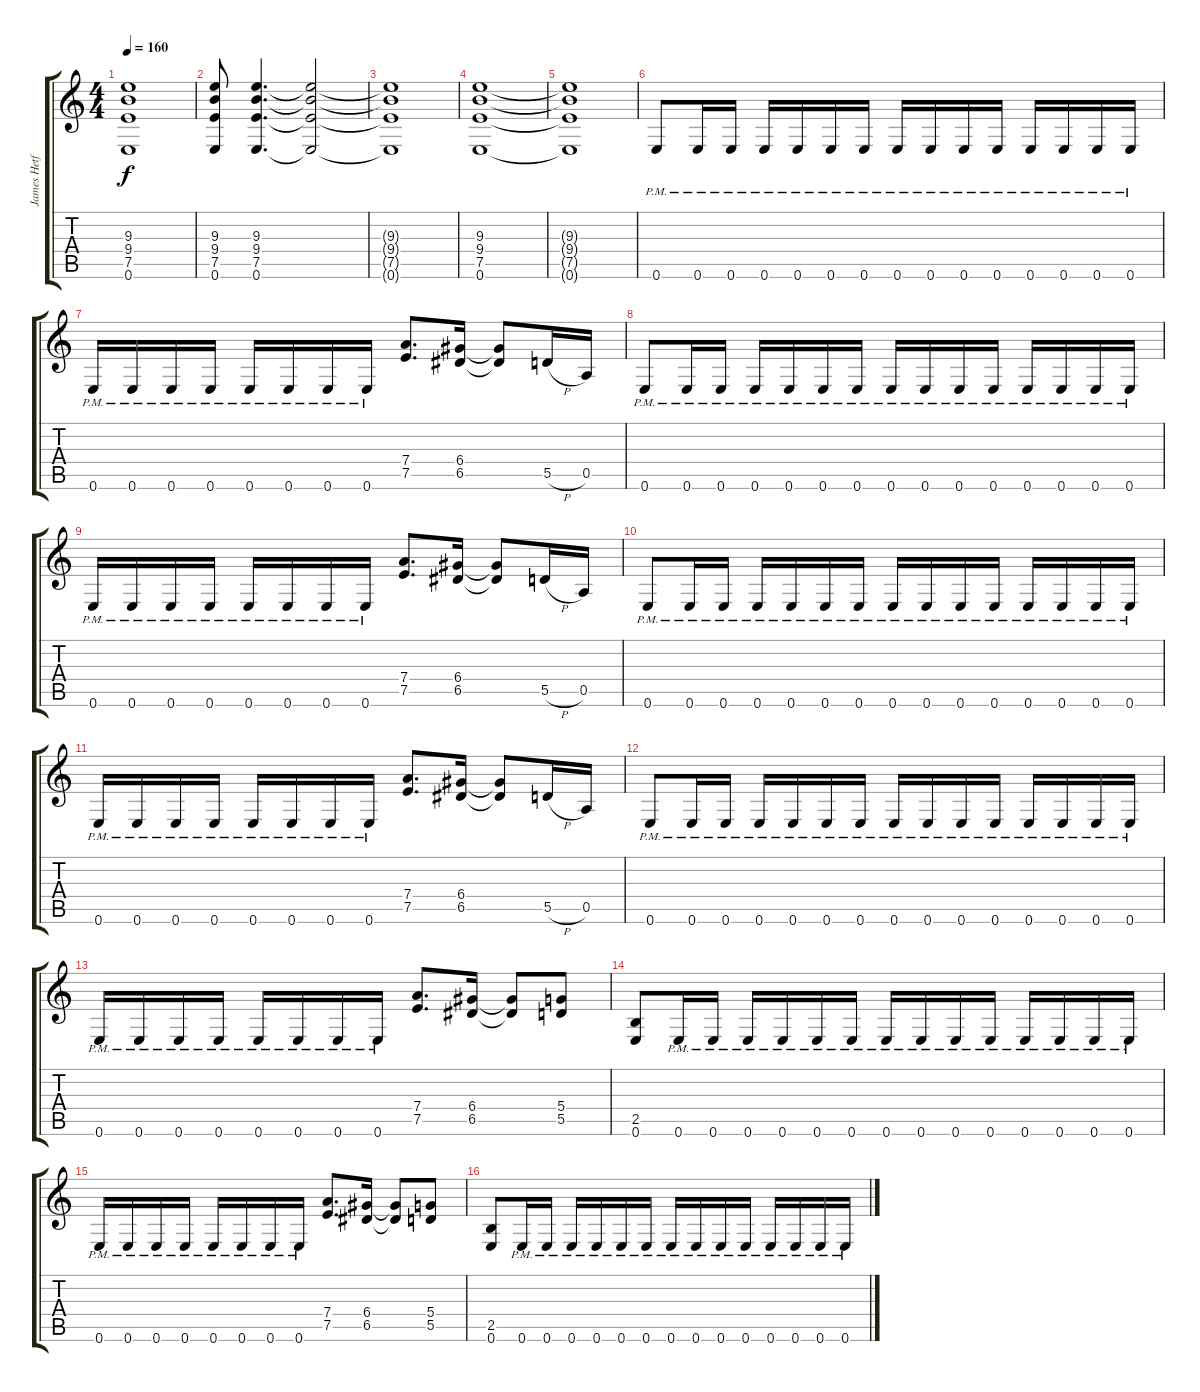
\track ("James Hetfield - Rhythm Guitar" "James Hetf") {instrument distortionguitar}
\staff {score tabs}
\tuning (E4 B3 G3 D3 A2 E2) {hide}
\ts (4 4)
\tempo 160
\clef g2
\ks c
(9.3{t} 9.4{t} 7.5{t} 0.6{t}).1{dy f} |
(9.3 9.4 7.5 0.6).8 (9.3 9.4 7.5 0.6).4{d} (9.3{t} 9.4{t} 7.5{t} 0.6{t}).2 |
(9.3{t} 9.4{t} 7.5{t} 0.6{t}).1 |
(9.3 9.4 7.5 0.6).1 |
(9.3{t} 9.4{t} 7.5{t} 0.6{t}).1 |
0.6{pm}.8{volume 16 balance 8} 0.6{pm}.16 0.6{pm}.16 0.6{pm}.16 0.6{pm}.16 0.6{pm}.16 0.6{pm}.16 0.6{pm}.16 0.6{pm}.16 0.6{pm}.16 0.6{pm}.16 0.6{pm}.16 0.6{pm}.16 0.6{pm}.16 0.6{pm}.16 |
0.6{pm}.16 0.6{pm}.16 0.6{pm}.16 0.6{pm}.16 0.6{pm}.16 0.6{pm}.16 0.6{pm}.16 0.6{pm}.16 (7.4 7.5).8{d} (6.4 6.5).16 (6.4{t} 6.5{t}).8 5.5{h}.16 0.5.16 |
0.6{pm}.8 0.6{pm}.16 0.6{pm}.16 0.6{pm}.16 0.6{pm}.16 0.6{pm}.16 0.6{pm}.16 0.6{pm}.16 0.6{pm}.16 0.6{pm}.16 0.6{pm}.16 0.6{pm}.16 0.6{pm}.16 0.6{pm}.16 0.6{pm}.16 |
0.6{pm}.16 0.6{pm}.16 0.6{pm}.16 0.6{pm}.16 0.6{pm}.16 0.6{pm}.16 0.6{pm}.16 0.6{pm}.16 (7.4 7.5).8{d} (6.4 6.5).16 (6.4{t} 6.5{t}).8 5.5{h}.16 0.5.16 |
0.6{pm}.8 0.6{pm}.16 0.6{pm}.16 0.6{pm}.16 0.6{pm}.16 0.6{pm}.16 0.6{pm}.16 0.6{pm}.16 0.6{pm}.16 0.6{pm}.16 0.6{pm}.16 0.6{pm}.16 0.6{pm}.16 0.6{pm}.16 0.6{pm}.16 |
0.6{pm}.16 0.6{pm}.16 0.6{pm}.16 0.6{pm}.16 0.6{pm}.16 0.6{pm}.16 0.6{pm}.16 0.6{pm}.16 (7.4 7.5).8{d} (6.4 6.5).16 (6.4{t} 6.5{t}).8 5.5{h}.16 0.5.16 |
0.6{pm}.8 0.6{pm}.16 0.6{pm}.16 0.6{pm}.16 0.6{pm}.16 0.6{pm}.16 0.6{pm}.16 0.6{pm}.16 0.6{pm}.16 0.6{pm}.16 0.6{pm}.16 0.6{pm}.16 0.6{pm}.16 0.6{pm}.16 0.6{pm}.16 |
0.6{pm}.16 0.6{pm}.16 0.6{pm}.16 0.6{pm}.16 0.6{pm}.16 0.6{pm}.16 0.6{pm}.16 0.6{pm}.16 (7.4 7.5).8{d volume 13 balance 0} (6.4 6.5).16 (6.4{t} 6.5{t}).8 (5.4 5.5).8 |
(2.5 0.6).8 0.6{pm}.16 0.6{pm}.16 0.6{pm}.16 0.6{pm}.16 0.6{pm}.16 0.6{pm}.16 0.6{pm}.16 0.6{pm}.16 0.6{pm}.16 0.6{pm}.16 0.6{pm}.16 0.6{pm}.16 0.6{pm}.16 0.6{pm}.16 |
0.6{pm}.16 0.6{pm}.16 0.6{pm}.16 0.6{pm}.16 0.6{pm}.16 0.6{pm}.16 0.6{pm}.16 0.6{pm}.16 (7.4 7.5).8{d} (6.4 6.5).16 (6.4{t} 6.5{t}).8 (5.4 5.5).8 |
(2.5 0.6).8 0.6{pm}.16 0.6{pm}.16 0.6{pm}.16 0.6{pm}.16 0.6{pm}.16 0.6{pm}.16 0.6{pm}.16 0.6{pm}.16 0.6{pm}.16 0.6{pm}.16 0.6{pm}.16 0.6{pm}.16 0.6{pm}.16 0.6{pm}.16
